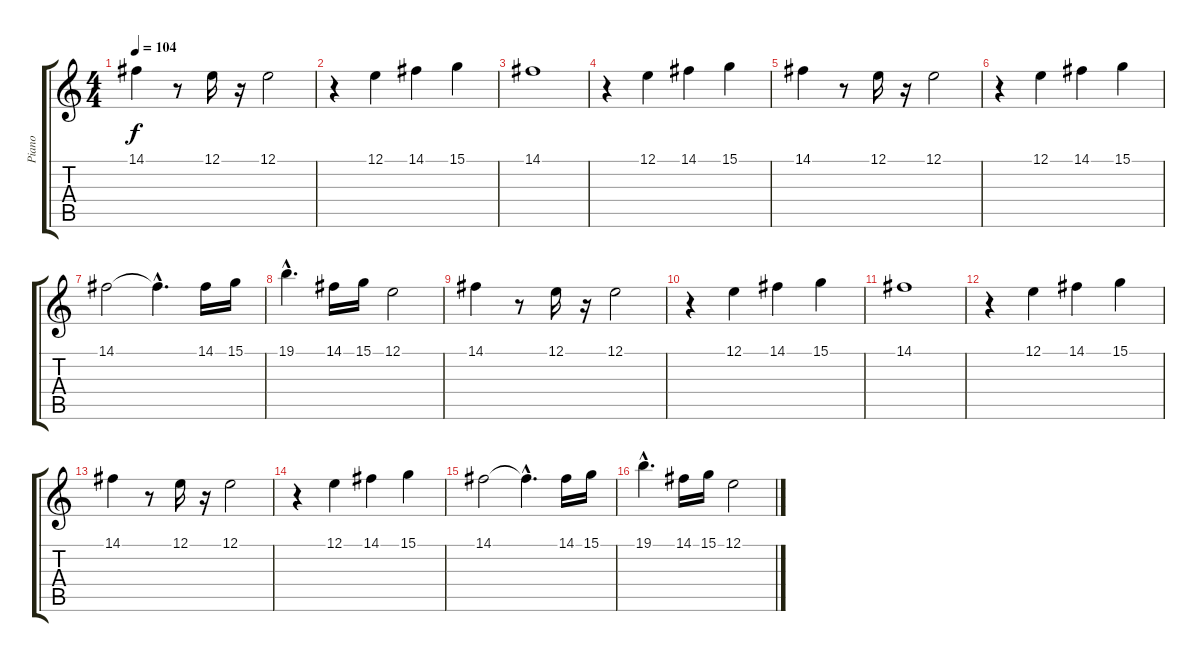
\track ("Piano" "Piano") {instrument acousticgrandpiano}
\staff {score tabs}
\tuning (E4 B3 G3 D3 A2 E2) {hide}
\ts (4 4)
\tempo 104
\clef g2
\ks c
14.1.4{dy f} r.8 12.1.16 r.16 12.1.2 |
r.4 12.1.4 14.1.4 15.1.4 |
14.1.1 |
r.4 12.1.4 14.1.4 15.1.4 |
14.1.4 r.8 12.1.16 r.16 12.1.2 |
r.4 12.1.4 14.1.4 15.1.4 |
14.1.2 14.1{hac t}.4{d} 14.1.16 15.1.16 |
19.1{hac}.4{d} 14.1.16 15.1.16 12.1.2 |
14.1.4 r.8 12.1.16 r.16 12.1.2 |
r.4 12.1.4 14.1.4 15.1.4 |
14.1.1 |
r.4 12.1.4 14.1.4 15.1.4 |
14.1.4 r.8 12.1.16 r.16 12.1.2 |
r.4 12.1.4 14.1.4 15.1.4 |
14.1.2 14.1{hac t}.4{d} 14.1.16 15.1.16 |
19.1{hac}.4{d} 14.1.16 15.1.16 12.1.2
